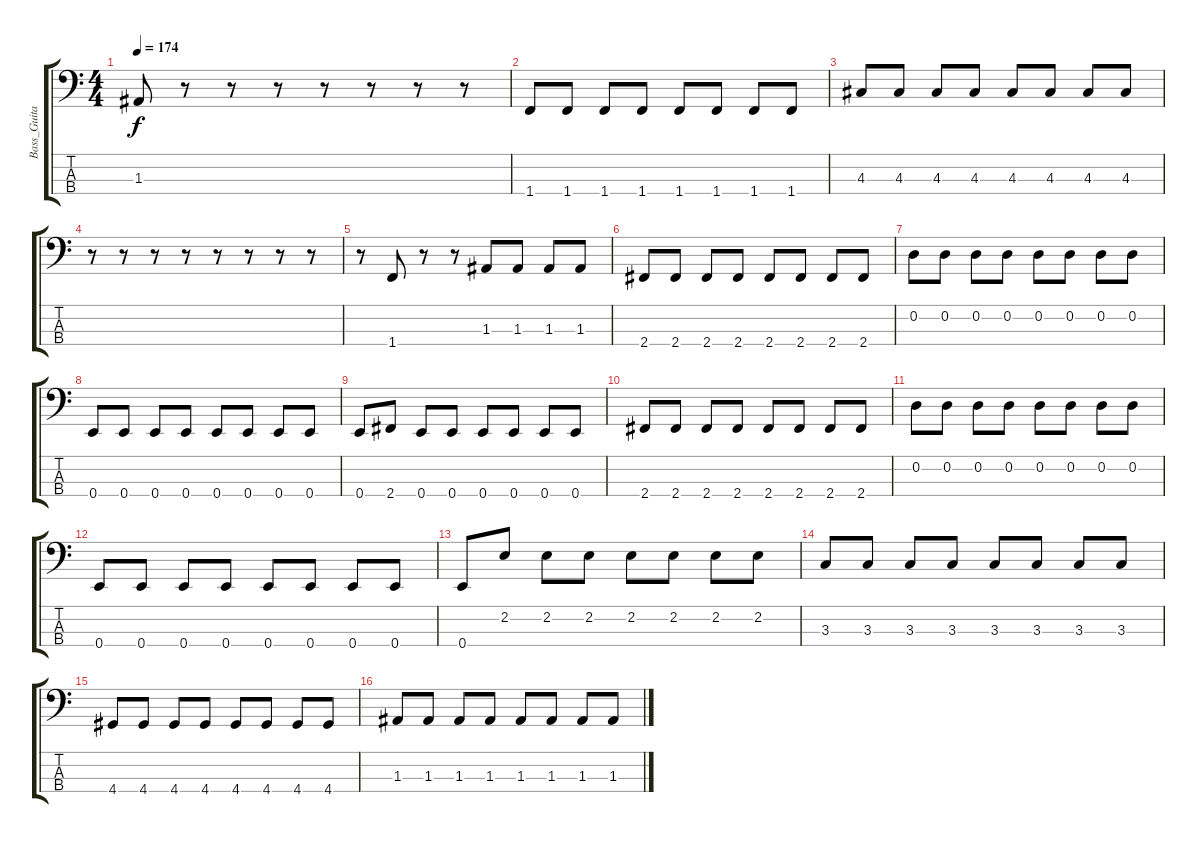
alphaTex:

\track ("Bass_Guitar" "Bass_Guita") {instrument electricbassfinger}
\staff {score tabs}
\tuning (G2 D2 A1 E1) {hide}
\ts (4 4)
\tempo 174
\clef f4
\ks c
1.3.8{dy f} r.8 r.8 r.8 r.8 r.8 r.8 r.8 |
1.4.8 1.4.8 1.4.8 1.4.8 1.4.8 1.4.8 1.4.8 1.4.8 |
4.3.8 4.3.8 4.3.8 4.3.8 4.3.8 4.3.8 4.3.8 4.3.8 |
r.8 r.8 r.8 r.8 r.8 r.8 r.8 r.8 |
r.8 1.4.8 r.8 r.8 1.3.8 1.3.8 1.3.8 1.3.8 |
2.4.8 2.4.8 2.4.8 2.4.8 2.4.8 2.4.8 2.4.8 2.4.8 |
0.2.8 0.2.8 0.2.8 0.2.8 0.2.8 0.2.8 0.2.8 0.2.8 |
0.4.8 0.4.8 0.4.8 0.4.8 0.4.8 0.4.8 0.4.8 0.4.8 |
0.4.8 2.4.8 0.4.8 0.4.8 0.4.8 0.4.8 0.4.8 0.4.8 |
2.4.8 2.4.8 2.4.8 2.4.8 2.4.8 2.4.8 2.4.8 2.4.8 |
0.2.8 0.2.8 0.2.8 0.2.8 0.2.8 0.2.8 0.2.8 0.2.8 |
0.4.8 0.4.8 0.4.8 0.4.8 0.4.8 0.4.8 0.4.8 0.4.8 |
0.4.8 2.2.8 2.2.8 2.2.8 2.2.8 2.2.8 2.2.8 2.2.8 |
3.3.8 3.3.8 3.3.8 3.3.8 3.3.8 3.3.8 3.3.8 3.3.8 |
4.4.8 4.4.8 4.4.8 4.4.8 4.4.8 4.4.8 4.4.8 4.4.8 |
1.3.8 1.3.8 1.3.8 1.3.8 1.3.8 1.3.8 1.3.8 1.3.8
